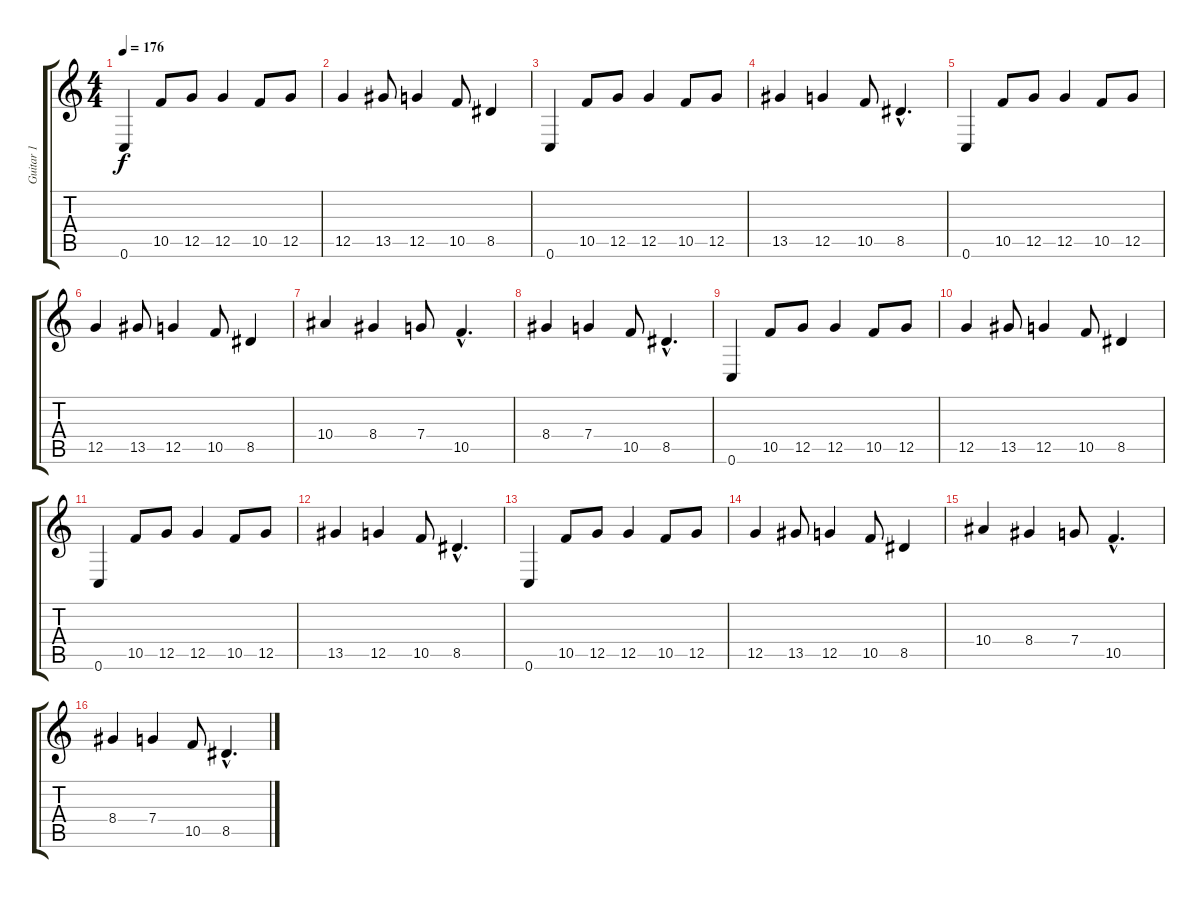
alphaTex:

\track ("Guitar 1" "Guitar 1") {instrument distortionguitar}
\staff {score tabs}
\tuning (D4 A3 F3 C3 G2 C2) {hide}
\ts (4 4)
\tempo 176
\clef g2
\ks c
0.6.4{dy f} 10.5.8 12.5.8 12.5.4 10.5.8 12.5.8 |
12.5.4 13.5.8 12.5.4 10.5.8 8.5.4 |
0.6.4 10.5.8 12.5.8 12.5.4 10.5.8 12.5.8 |
13.5.4 12.5.4 10.5.8 8.5{hac}.4{d} |
0.6.4 10.5.8 12.5.8 12.5.4 10.5.8 12.5.8 |
12.5.4 13.5.8 12.5.4 10.5.8 8.5.4 |
10.4.4 8.4.4 7.4.8 10.5{hac}.4{d} |
8.4.4 7.4.4 10.5.8 8.5{hac}.4{d} |
0.6.4 10.5.8 12.5.8 12.5.4 10.5.8 12.5.8 |
12.5.4 13.5.8 12.5.4 10.5.8 8.5.4 |
0.6.4 10.5.8 12.5.8 12.5.4 10.5.8 12.5.8 |
13.5.4 12.5.4 10.5.8 8.5{hac}.4{d} |
0.6.4 10.5.8 12.5.8 12.5.4 10.5.8 12.5.8 |
12.5.4 13.5.8 12.5.4 10.5.8 8.5.4 |
10.4.4 8.4.4 7.4.8 10.5{hac}.4{d} |
8.4.4 7.4.4 10.5.8 8.5{hac}.4{d}
